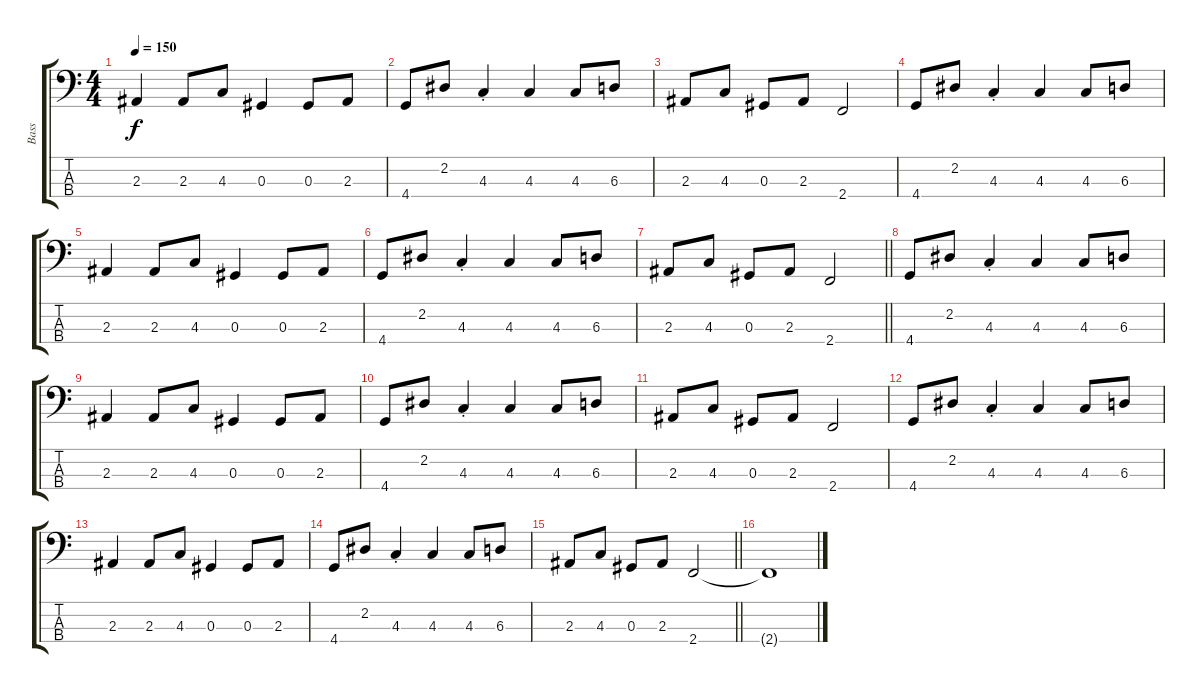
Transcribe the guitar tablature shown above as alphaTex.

\track ("Bass" "Bass") {instrument electricbassfinger}
\staff {score tabs}
\tuning (Gb2 Db2 Ab1 Eb1) {hide}
\ts (4 4)
\tempo 150
\clef f4
\ks c
2.3.4{dy f} 2.3.8 4.3.8 0.3.4 0.3.8 2.3.8 |
4.4.8 2.2.8 4.3{st}.4 4.3.4 4.3.8 6.3.8 |
2.3.8 4.3.8 0.3.8 2.3.8 2.4.2 |
4.4.8 2.2.8 4.3{st}.4 4.3.4 4.3.8 6.3.8 |
2.3.4 2.3.8 4.3.8 0.3.4 0.3.8 2.3.8 |
4.4.8 2.2.8 4.3{st}.4 4.3.4 4.3.8 6.3.8 |
\barLineRight lightlight
2.3.8 4.3.8 0.3.8 2.3.8 2.4.2 |
4.4.8 2.2.8 4.3{st}.4 4.3.4 4.3.8 6.3.8 |
2.3.4 2.3.8 4.3.8 0.3.4 0.3.8 2.3.8 |
4.4.8 2.2.8 4.3{st}.4 4.3.4 4.3.8 6.3.8 |
2.3.8 4.3.8 0.3.8 2.3.8 2.4.2 |
4.4.8 2.2.8 4.3{st}.4 4.3.4 4.3.8 6.3.8 |
2.3.4 2.3.8 4.3.8 0.3.4 0.3.8 2.3.8 |
4.4.8 2.2.8 4.3{st}.4 4.3.4 4.3.8 6.3.8 |
\barLineRight lightlight
2.3.8 4.3.8 0.3.8 2.3.8 2.4.2 |
2.4{t}.1
